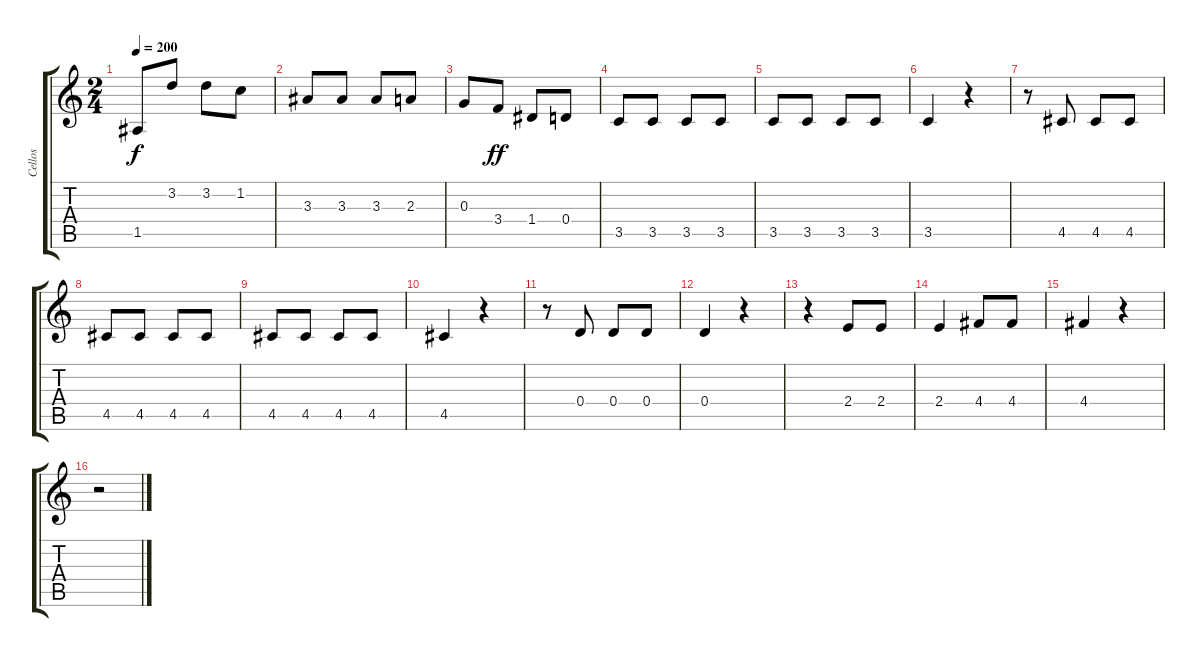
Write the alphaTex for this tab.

\track ("Cellos" "Cellos") {instrument contrabass}
\staff {score tabs}
\tuning (E4 B3 G3 D3 A2 E2) {hide}
\ts (2 4)
\tempo 200
\clef g2
\ks c
1.5.8{dy f} 3.2.8 3.2.8 1.2.8 |
3.3.8 3.3.8 3.3.8 2.3.8 |
0.3.8 3.4.8{dy ff} 1.4.8 0.4.8 |
3.5.8 3.5.8 3.5.8 3.5.8 |
3.5.8 3.5.8 3.5.8 3.5.8 |
3.5.4 r.4 |
r.8 4.5.8 4.5.8 4.5.8 |
4.5.8 4.5.8 4.5.8 4.5.8 |
4.5.8 4.5.8 4.5.8 4.5.8 |
4.5.4 r.4 |
r.8 0.4.8 0.4.8 0.4.8 |
0.4.4 r.4 |
r.4 2.4.8 2.4.8 |
2.4.4 4.4.8 4.4.8 |
4.4.4 r.4 |
r.2
